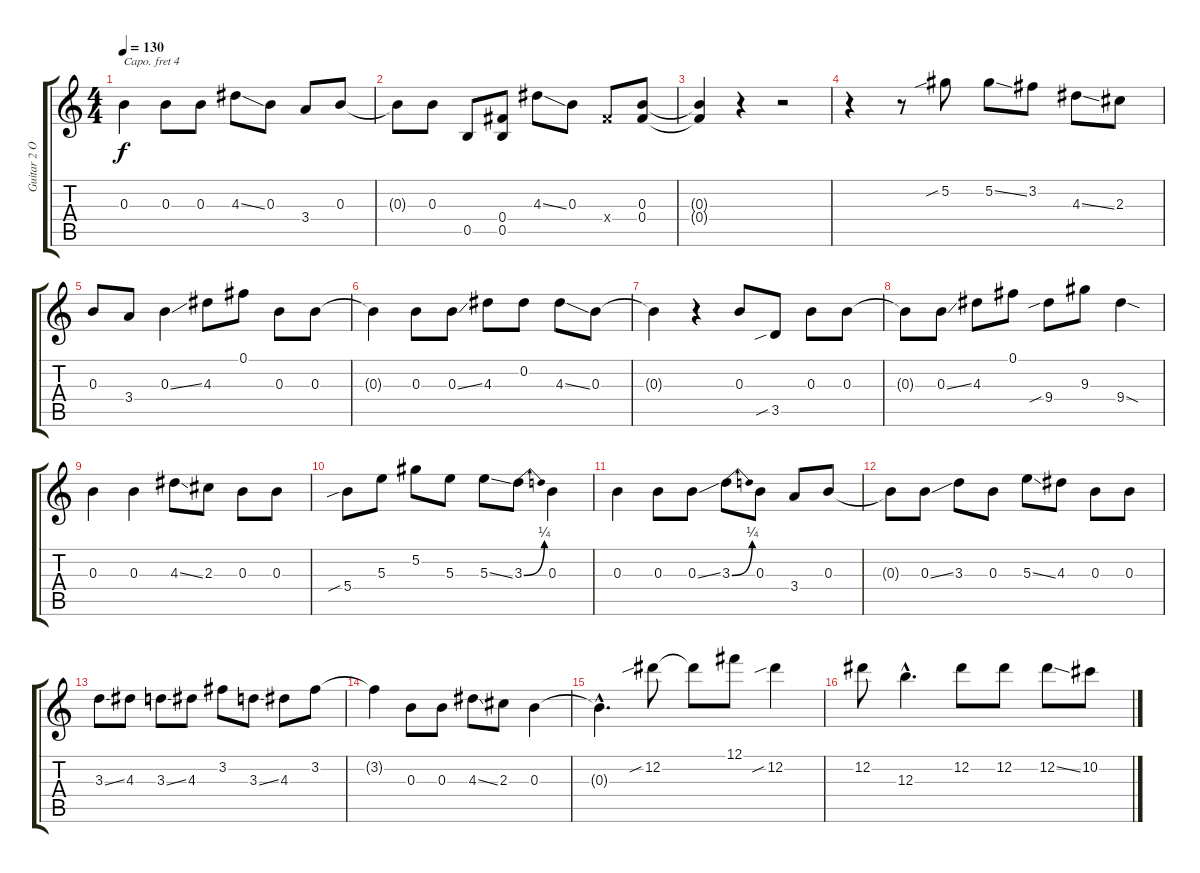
\track ("Guitar 2 Open G capo IV" "Guitar 2 O") {instrument electricguitarclean}
\staff {score tabs}
\capo 4
\tuning (D4 B3 G3 D3 G2 D2) {hide}
\ts (4 4)
\tempo 130
\clef g2
\ks c
0.3{t}.4{dy f} 0.3.8 0.3.8 4.3{ss}.8 0.3.8 3.4.8 0.3.8 |
0.3{t}.8 0.3.8 0.5.8 (0.4 0.5).8 4.3{ss}.8 0.3.8 0.4{x}.8 (0.3 0.4).8 |
(0.3{t} 0.4{t}).4 r.4 r.2 |
r.4 r.8 5.2{sib}.8 5.2{ss}.8 3.2.8 4.3{ss}.8 2.3.8 |
0.3.8 3.4.8 0.3{ss}.4 4.3.8 0.1.8 0.3.8 0.3.8 |
0.3{t}.4 0.3.8 0.3{ss}.8 4.3.8 0.2.8 4.3{ss}.8 0.3.8 |
0.3{t}.4 r.4 0.3.8 3.5{sib}.8 0.3.8 0.3.8 |
0.3{t}.8 0.3{ss}.8 4.3.8 0.1.8 9.4{sib}.8 9.3.8 9.4{sod}.4 |
0.3.4 0.3.4 4.3{ss}.8 2.3.8 0.3.8 0.3.8 |
5.4{sib}.8 5.3.8 5.2.8 5.3.8 5.3{ss}.8 3.3{be (bend 0 0 60 1)}.8 0.3.4 |
0.3.4 0.3.8 0.3{ss}.8 3.3{be (bend 0 0 60 1)}.8 0.3.8 3.4.8 0.3.8 |
0.3{t}.8 0.3{ss}.8 3.3.8 0.3.8 5.3{ss}.8 4.3.8 0.3.8 0.3.8 |
3.3{ss}.8 4.3.8 3.3{ss}.8 4.3.8 3.2.8 3.3{ss}.8 4.3.8 3.2.8 |
3.2{t}.4 0.3.8 0.3.8 4.3{ss}.8 2.3.8 0.3.4 |
0.3{hac t}.4{d} 12.2{sib}.8 12.2{t}.8 12.1.8 12.2{sib}.4 |
12.2.8 12.3{hac}.4{d} 12.2.8 12.2.8 12.2{ss}.8 10.2.8
